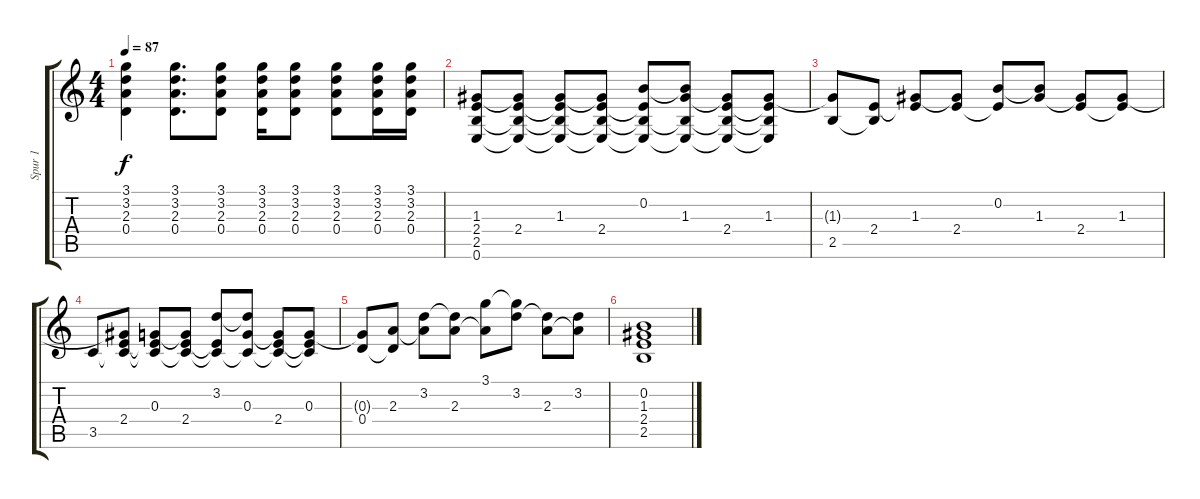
\track ("Spur 1" "Spur 1") {instrument acousticguitarsteel}
\staff {score tabs}
\tuning (E4 B3 G3 D3 A2 E2) {hide}
\ts (4 4)
\tempo 87
\clef g2
\ks c
(3.1 3.2 2.3 0.4).4{dy f} (3.1 3.2 2.3 0.4).8{d} (3.1 3.2 2.3 0.4).8 (3.1 3.2 2.3 0.4).16 (3.1 3.2 2.3 0.4).8 (3.1 3.2 2.3 0.4).8 (3.1 3.2 2.3 0.4).16 (3.1 3.2 2.3 0.4).16 |
(1.3 2.4 2.5 0.6).8 (1.3{t} 2.4 2.5{t} 0.6{t}).8 (1.3 2.4{t} 2.5{t} 0.6{t}).8 (1.3{t} 2.4 2.5{t} 0.6{t}).8 (0.2 2.4{t} 2.5{t} 0.6{t}).8 (0.2{t} 1.3 2.5{t} 0.6{t}).8 (1.3{t} 2.4 2.5{t} 0.6{t}).8 (1.3 2.4{t} 2.5{t} 0.6{t}).8 |
(1.3{t} 2.5).8 (2.4 2.5{t}).8 (1.3 2.4{t}).8 (1.3{t} 2.4).8 (0.2 2.4{t}).8 (0.2{t} 1.3).8 (1.3{t} 2.4).8 (1.3 2.4{t}).8 |
3.5.8 (1.3{t} 2.4 3.5{t}).8 (0.3 2.4{t} 3.5{t}).8 (0.3{t} 2.4 3.5{t}).8 (3.2 2.4{t} 3.5{t}).8 (3.2{t} 0.3 3.5{t}).8 (0.3{t} 2.4 3.5{t}).8 (0.3 2.4{t} 3.5{t}).8 |
(0.3{t} 0.4).8 (2.3 0.4{t}).8 (3.2 2.3{t}).8 (3.2{t} 2.3).8 (3.1 2.3{t}).8 (3.1{t} 3.2).8 (3.2{t} 2.3).8 (3.2 2.3{t}).8 |
(0.2 1.3 2.4 2.5).1
